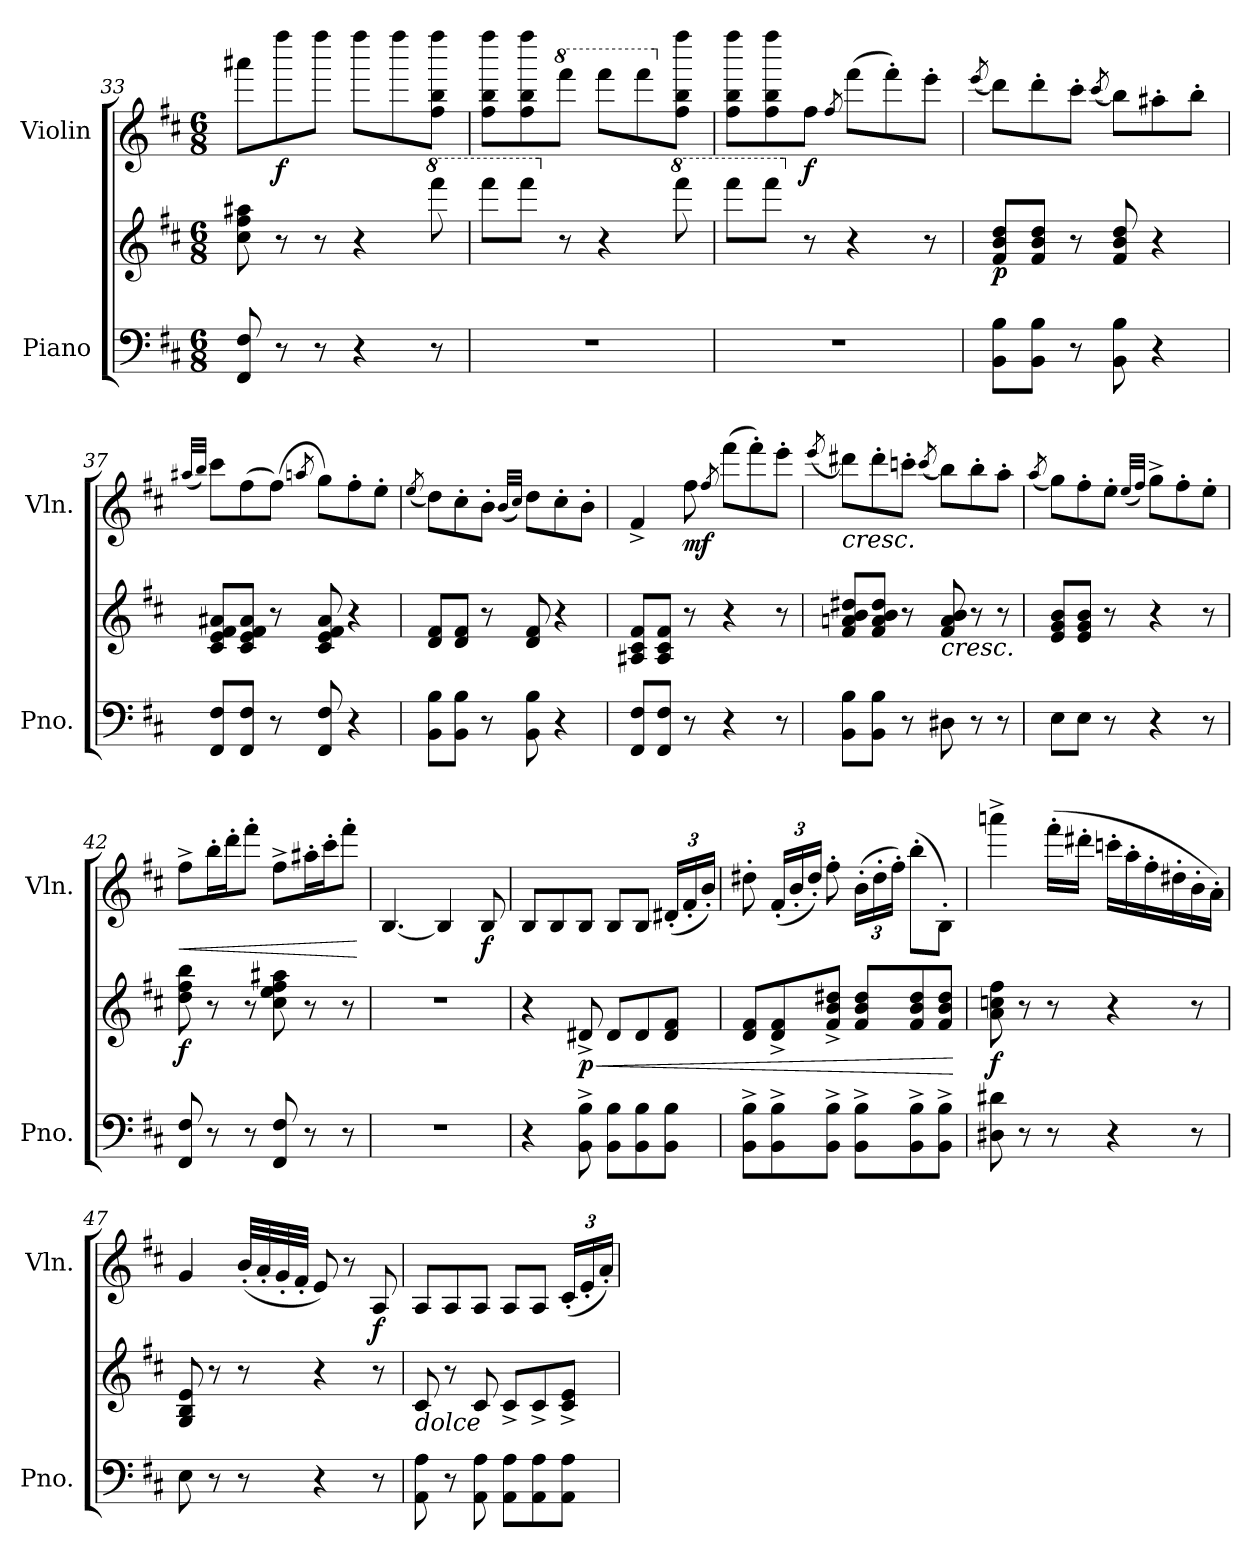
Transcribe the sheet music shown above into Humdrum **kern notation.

**kern	**kern	**dynam	**kern	**dynam
*part2	*part2	*part2	*part1	*part1
*staff3	*staff2	*staff2/3	*staff1	*staff1
*I"Piano	*	*	*I"Violin	*
*I'Pno.	*	*	*I'Vln.	*
*clefF4	*clefG2	*	*clefG2	*
*k[f#c#]	*k[f#c#]	*	*k[f#c#]	*
*M6/8	*M6/8	*	*M6/8	*
=33	=33	=33	=33	=33
8FF#/ 8F#/	8cc#\ 8ff#\ 8aa#X\	.	8aaa#X\L	.
!	!	!	!	!LO:DY:b
8r	8r	.	8ffff#\	f
8r	8r	.	8ffff#\J	.
4r	4r	.	8ffff#\L	.
.	.	.	8ffff#\	.
*	*8va	*	*	*
8r	8ffff#\	.	8ff#\ 8bb\ 8ffff#\J	.
=34	=34	=34	=34	=34
2.r	8ffff#\L	.	8ff#\ 8bb\ 8ffff#\L	.
.	8ffff#\J	.	8ff#\ 8bb\ 8ffff#\	.
*	*X8va	*	*	*
*	*	*	*8va	*
.	8r	.	8ffff#\J	.
.	4r	.	8ffff#\L	.
.	.	.	8ffff#\	.
*	*8va	*	*	*
*	*	*	*X8va	*
.	8ffff#\	.	8ff#\ 8bb\ 8ffff#\J	.
=35	=35	=35	=35	=35
2.r	8ffff#\L	.	8ff#\ 8bb\ 8ffff#\L	.
.	8ffff#\J	.	8ff#\ 8bb\ 8ffff#\	.
*	*X8va	*	*	*
!	!	!	!	!LO:DY:b
.	8r	.	8ff#\J	f
.	.	.	8qff#/	.
.	4r	.	(>8fff#\L	.
.	.	.	8fff#'\)	.
.	8r	.	8eee'\J	.
!!LO:LB:g=z
=36	=36	=36	=36	=36
.	.	.	(<8qeee/	.
!	!	!LO:DY:b	!	!
8BB\ 8B\L	8f#/ 8b/ 8dd/L	p	8ddd\L)	.
8BB\ 8B\J	8f#/ 8b/ 8dd/J	.	8ddd'\	.
8r	8r	.	8ccc#'\J	.
.	.	.	(<8qccc#/	.
8BB\ 8B\	8f#/ 8b/ 8dd/	.	8bb\L)	.
4r	4r	.	8aa#X'\	.
.	.	.	8bb'\J	.
=37	=37	=37	=37	=37
.	.	.	(<32qaa#X/LLL	.
.	.	.	32qbb/JJJ)	.
8FF#/ 8F#/L	8c#/ 8e/ 8f#/ 8a#X/L	.	8ccc#\L	.
8FF#/ 8F#/J	8c#/ 8e/ 8f#/ 8a#/J	.	(>8ff#\	.
8r	8r	.	(>8ff#\J)	.
.	.	.	8qaan/	.
8FF#/ 8F#/	8c#/ 8e/ 8f#/ 8a#/	.	8gg\L)	.
4r	4r	.	8ff#'\	.
.	.	.	8ee'\J	.
=38	=38	=38	=38	=38
.	.	.	(<8qee/	.
8BB\ 8B\L	8d/ 8f#/L	.	8dd\L)	.
8BB\ 8B\J	8d/ 8f#/J	.	8cc#'\	.
8r	8r	.	8b'\J	.
.	.	.	(<32qb/LLL	.
.	.	.	32qcc#/JJJ)	.
8BB\ 8B\	8d/ 8f#/	.	8dd\L	.
4r	4r	.	8cc#'\	.
.	.	.	8b'\J	.
=39	=39	=39	=39	=39
8FF#/ 8F#/L	8A#X/ 8c#/ 8f#/L	.	4f#^/	.
8FF#/ 8F#/J	8A#/ 8c#/ 8f#/J	.	.	.
!	!	!	!	!LO:DY:b
8r	8r	.	8ff#\	mf
.	.	.	8qff#/	.
4r	4r	.	(>8fff#\L	.
.	.	.	8fff#'\)	.
8r	8r	.	8eee'\J	.
!!LO:PB:g=z
=40	=40	=40	=40	=40
.	.	.	(<8qeee/	.
!	!	!	!LO:TX:b:i:t=cresc.	!
8BB\ 8B\L	8f#/ 8an/ 8b/ 8dd#X/L	.	8ddd#X\L)	.
8BB\ 8B\J	8f#/ 8a/ 8b/ 8dd#/J	.	8ddd#'\	.
8r	8r	.	8cccn'\J	.
.	.	.	(<8qccc/	.
!	!LO:TX:b:i:t=cresc.	!	!	!
8D#X\	8f#/ 8a/ 8b/	.	8bb\L)	.
8r	8r	.	8bb'\	.
8r	8r	.	8aa'\J	.
=41	=41	=41	=41	=41
.	.	.	(<8qaa/	.
8E\L	8e/ 8g/ 8b/L	.	8gg\L)	.
8E\J	8e/ 8g/ 8b/J	.	8ff#'\	.
8r	8r	.	8ee'\J	.
.	.	.	(<32qee/LLL	.
.	.	.	32qff#/JJJ)	.
4r	4r	.	8gg^\L	.
.	.	.	8ff#'\	.
8r	8r	.	8ee'\J	.
=42	=42	=42	=42	=42
!	!	!LO:DY:b	!	!LO:HP:b
8FF#/ 8F#/	8dd\ 8ff#\ 8bb\	f	8ff#^\L	<
8r	8r	.	16bb'\L	.
.	.	.	16ddd'\J	.
8r	8r	.	8fff#'\J	.
8FF#/ 8F#/	8cc#\ 8ee\ 8ff#\ 8aa#X\	.	8ff#^\L	.
8r	8r	.	16aa#X'\L	.
.	.	.	16ccc#'\J	.
8r	8r	.	8fff#'\J	.
.	.	.	.	[
=43	=43	=43	=43	=43
2.r	2.r	.	[4.B/	.
.	.	.	4B/]	.
!	!	!	!	!LO:DY:b
.	.	.	8B/	f
!!LO:LB:g=z
=44	=44	=44	=44	=44
4r	4r	.	8B/L	.
.	.	.	8B/	.
!	!	!LO:HP:b	!	!
!	!	!LO:DY:n=1:b	!	!
8BB\^ 8B\^	8d#X^/	< p	8B/J	.
8BB\ 8B\L	8d#/L	.	8B/L	.
8BB\ 8B\	8d#/	.	8B/J	.
*	*	*	*Xbrackettup	*
8BB\ 8B\J	8d#/ 8f#/J	.	(<24d#X'/LL	.
.	.	.	24f#'/	.
.	.	.	24b'/JJ)	.
=45	=45	=45	=45	=45
8BB\^ 8B\^L	8d/ 8f#/L	.	8dd#X'\	.
8BB\^ 8B\^	8d/^ 8f#/^	.	(<24f#'/LL	.
.	.	.	24b'/	.
.	.	.	24dd#'/JJ)	.
8BB\^ 8B\^J	8f#/^ 8b/^ 8dd#X/^J	.	8ff#'\	.
8BB\^ 8B\^L	8f#/ 8b/ 8dd#/L	.	(>24b'\LL	.
.	.	.	24dd#'\	.
.	.	.	24ff#'\JJ)	.
8BB\^ 8B\^	8f#/ 8b/ 8dd#/	.	(>8bb'\L	.
8BB\^ 8B\^J	8f#/ 8b/ 8dd#/J	.	8B'\J)	.
.	.	[	.	.
=46	=46	=46	=46	=46
!	!	!LO:DY:b	!	!
8D#X\ 8d#X\	8a\ 8ccn\ 8ff#\	f	4aaan^\	.
8r	8r	.	.	.
8r	8r	.	(>16fff#'\LL	.
.	.	.	16ddd#X'\JJ	.
4r	4r	.	16cccn'\LL	.
.	.	.	16aa'\	.
.	.	.	16ff#'\	.
.	.	.	16dd#X'\	.
8r	8r	.	16b'\	.
.	.	.	16a'\JJ)	.
=47	=47	=47	=47	=47
8E\	8G/ 8B/ 8e/	.	4g/	.
8r	8r	.	.	.
8r	8r	.	(<32b'/LLL	.
.	.	.	32a'/	.
.	.	.	32g'/	.
.	.	.	32f#'/JJJ	.
4r	4r	.	8e/)	.
.	.	.	8r	.
!	!	!	!	!LO:DY:b
8r	8r	.	8A/	f
!!LO:LB:g=z
=48	=48	=48	=48	=48
!	!LO:TX:b:i:t=dolce	!	!	!
8AA\ 8A\	8c#/	.	8A/L	.
8r	8r	.	8A/	.
8AA\ 8A\	8c#/	.	8A/J	.
8AA\ 8A\L	8c#^/L	.	8A/L	.
8AA\ 8A\	8c#^/	.	8A/J	.
8AA\ 8A\J	8c#/^ 8e/^J	.	(<24c#'/LL	.
.	.	.	24e'/	.
.	.	.	24a'/JJ)	.
=	=	=	=	=
*-	*-	*-	*-	*-
